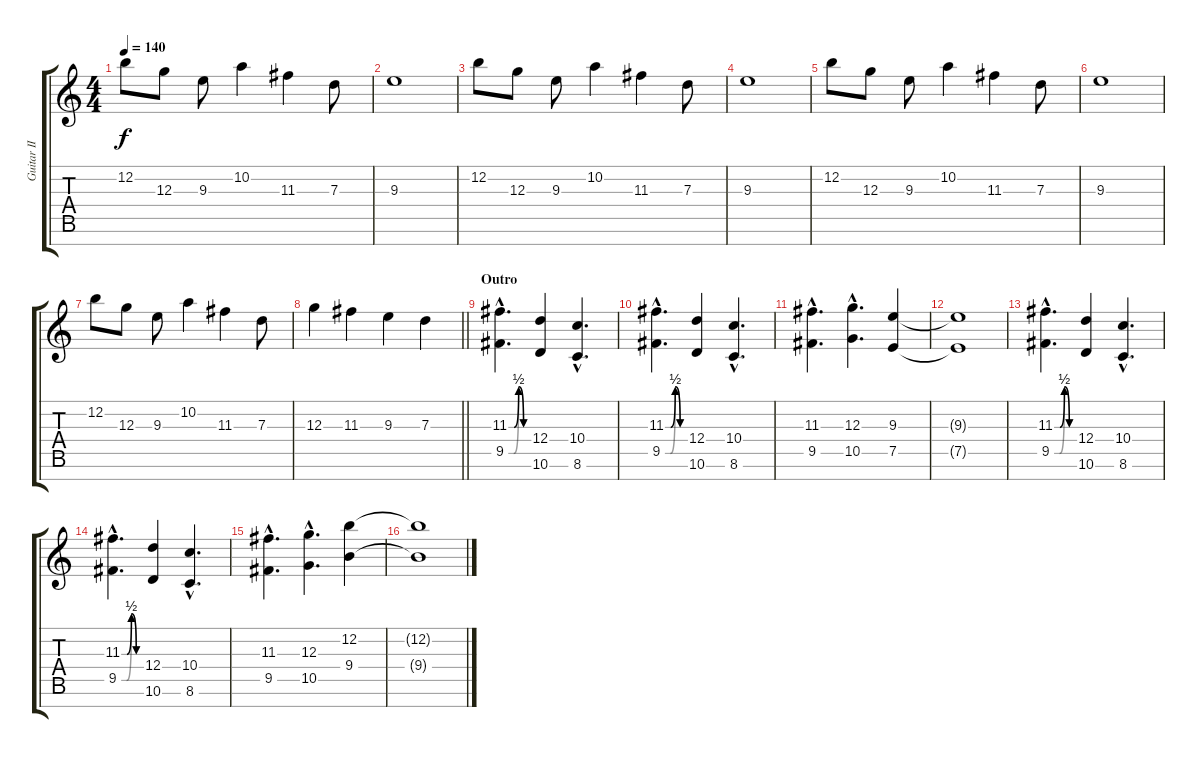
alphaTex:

\track ("Guitar II" "Guitar II") {instrument distortionguitar}
\staff {score tabs}
\tuning (E4 B3 G3 D3 A2 E2 B1) {hide}
\ts (4 4)
\tempo 140
\clef g2
\ks c
12.2.8{dy f} 12.3.8 9.3.8 10.2.4 11.3.4 7.3.8 |
9.3.1 |
12.2.8 12.3.8 9.3.8 10.2.4 11.3.4 7.3.8 |
9.3.1 |
12.2.8 12.3.8 9.3.8 10.2.4 11.3.4 7.3.8 |
9.3.1 |
12.2.8 12.3.8 9.3.8 10.2.4 11.3.4 7.3.8 |
\barLineRight lightlight
12.3.4 11.3.4 9.3.4 7.3.4 |
\section ("" "Outro")
(11.3{be (custom 0 0 16 0 30 2 45 0 60 0) hac} 9.5{be (custom 0 0 15 0 30 2 45 0 60 0) hac}).4{d} (12.4 10.6).4 (10.4{hac} 8.6{hac}).4{d} |
(11.3{be (custom 0 0 16 0 30 2 45 0 60 0) hac} 9.5{be (custom 0 0 15 0 30 2 45 0 60 0) hac}).4{d} (12.4 10.6).4 (10.4{hac} 8.6{hac}).4{d} |
(11.3{hac} 9.5{hac}).4{d} (12.3{hac} 10.5{hac}).4{d} (9.3 7.5).4 |
(9.3{t} 7.5{t}).1 |
(11.3{be (custom 0 0 16 0 30 2 45 0 60 0) hac} 9.5{be (custom 0 0 15 0 30 2 45 0 60 0) hac}).4{d} (12.4 10.6).4 (10.4{hac} 8.6{hac}).4{d} |
(11.3{be (custom 0 0 16 0 30 2 45 0 60 0) hac} 9.5{be (custom 0 0 15 0 30 2 45 0 60 0) hac}).4{d} (12.4 10.6).4 (10.4{hac} 8.6{hac}).4{d} |
(11.3{hac} 9.5{hac}).4{d} (12.3{hac} 10.5{hac}).4{d} (12.2 9.4).4 |
(12.2{t} 9.4{t}).1
